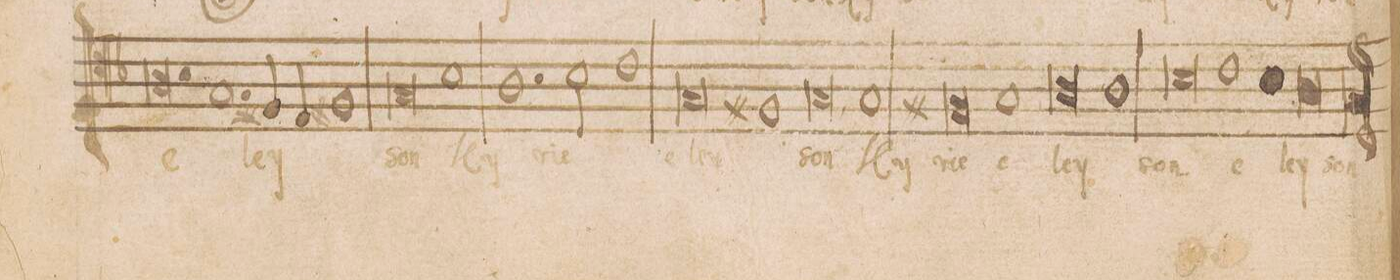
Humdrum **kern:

**kern	**text
*I"ALTVS	*
*clefC4	*
*k[b-]	*
*M3/1	*
0.A	e-
=11	=11
1.G	.
4F#X/	-ley-
4E/	.
1F#	.
=12	=12
0G	-son
1B-	Ky-
=13	=13
1.A	-ri-
2B-\	-e
1c	.
=14	=14
0G	e-
1F#X	-ley-
=15	=15
0G	-son
1G	Ky-
=16	=16
0F#X	-rie
1G	e-
=17	=17
0A	-ley-
1A	.
=18	=18
0B-	-son
1c	e-
=19	=19
1B-	.
0A	-ley-
=20	=20
0G	-son
1ryy	.
=21||	=21||
*M3/1	*
*-	*-
